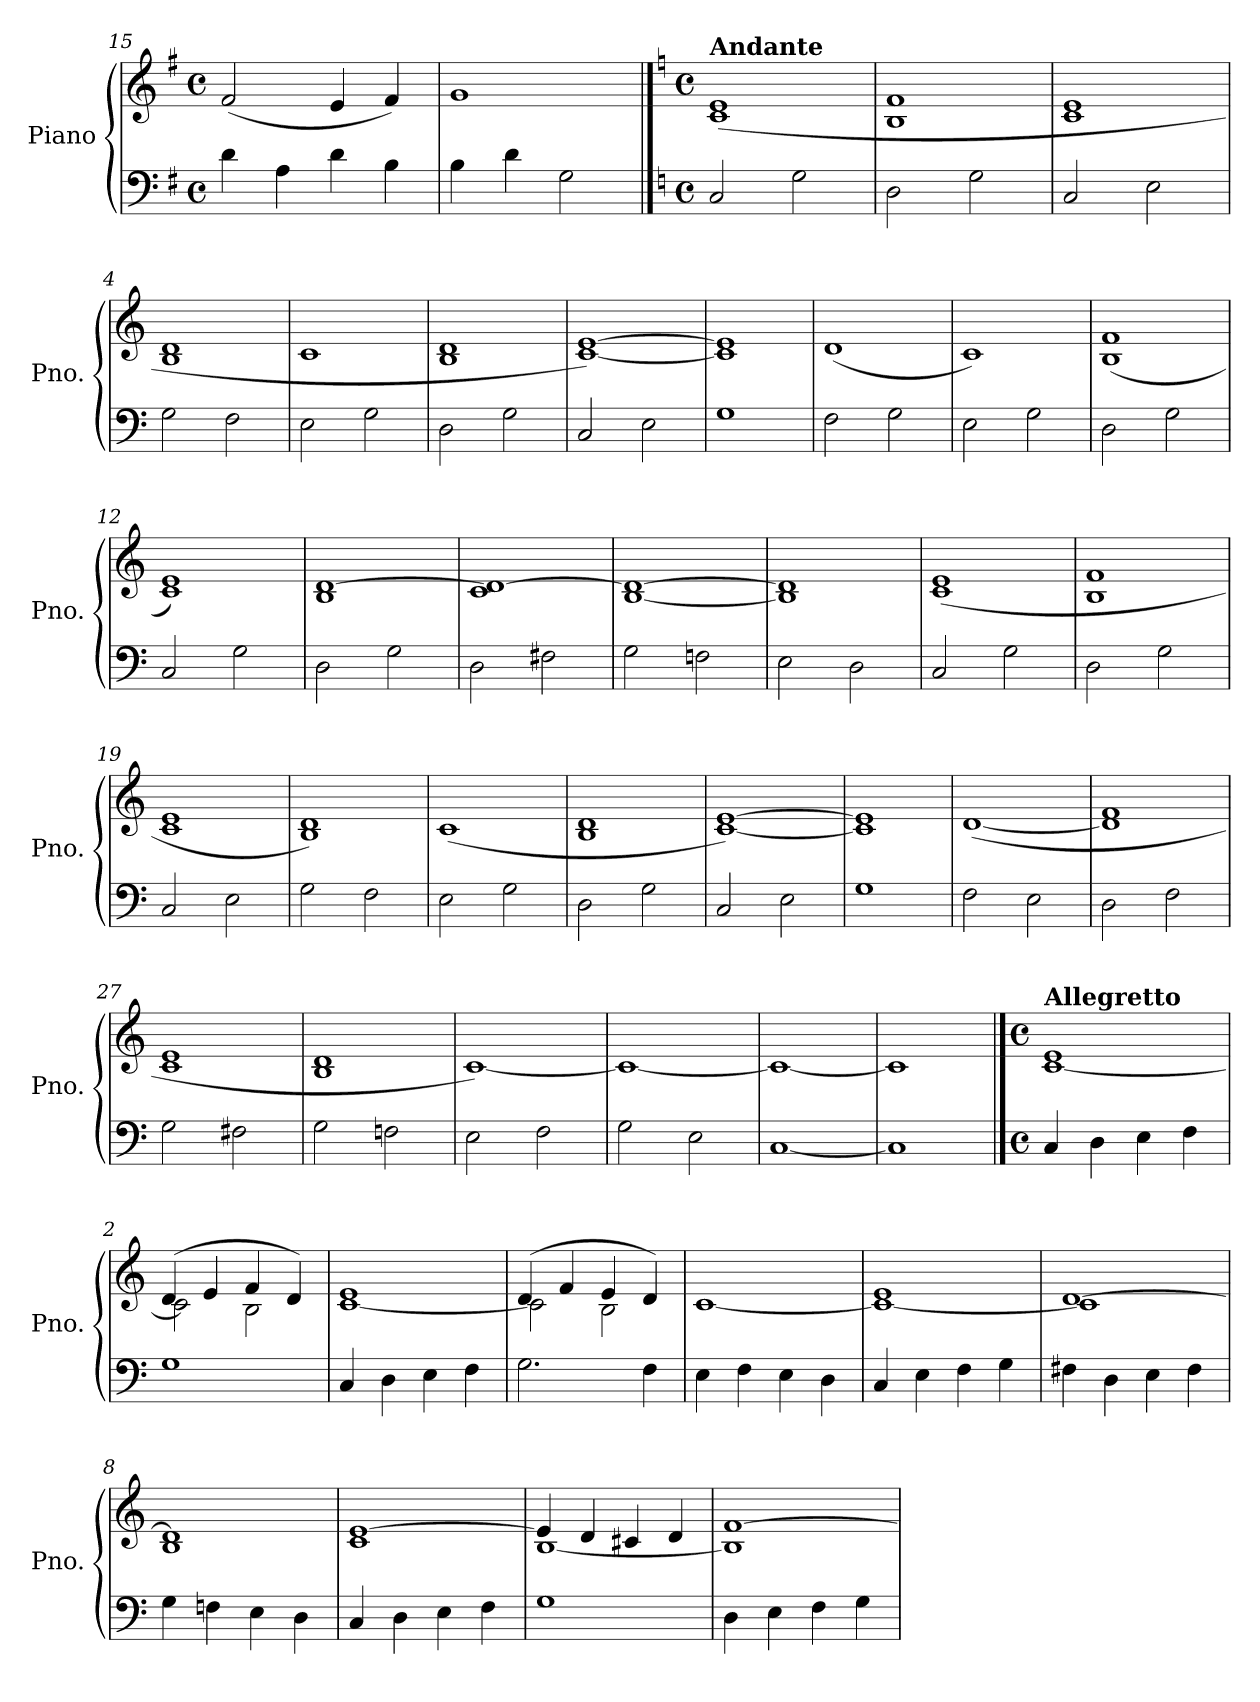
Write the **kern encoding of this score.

**kern	**kern
*part1	*part1
*staff2	*staff1
*I"Piano	*
*I'Pno.	*
*clefF4	*clefG2
*k[f#]	*k[f#]
*M4/4	*M4/4
*met(c)	*met(c)
=15	=15
4d\	(<2f#/
4A\	.
4d\	4e/
4B\	4f#/)
=16	=16
4B\	1g
4d\	.
2G\	.
!!LO:PB:g=z
==1	==1
*k[]	*k[]
*M4/4	*M4/4
*met(c)	*met(c)
!	!LO:TX:a:B:t=Andante
2C/	(>1c 1e
2G\	.
=2	=2
2D\	1B 1f
2G\	.
=3	=3
2C/	1c 1e
2E\	.
=4	=4
2G\	1B 1d
2F\	.
=5	=5
2E\	1c
2G\	.
=6	=6
2D\	1B 1d
2G\	.
=7	=7
2C/	[1c [1e)
2E\	.
=8	=8
1G	1c] 1e]
!!LO:LB:g=z
=9	=9
2F\	(<1d
2G\	.
=10	=10
2E\	1c)
2G\	.
=11	=11
2D\	(>1B 1f
2G\	.
=12	=12
2C/	1c 1e)
2G\	.
=13	=13
2D\	1B [1d
2G\	.
=14	=14
2D\	1c 1d_
2F#X\	.
=15	=15
2G\	[1B 1d_
2Fn\	.
=16	=16
2E\	1B] 1d]
2D\	.
=17	=17
2C/	(>1c 1e
2G\	.
!!LO:LB:g=z
=18	=18
2D\	1B 1f
2G\	.
=19	=19
2C/	1c 1e
2E\	.
=20	=20
2G\	1B 1d)
2F\	.
=21	=21
2E\	(>1c
2G\	.
=22	=22
2D\	1B 1d
2G\	.
=23	=23
2C/	[1c [1e)
2E\	.
=24	=24
1G	1c] 1e]
=25	=25
2F\	(>[1d
2E\	.
=26	=26
2D\	1d] 1f
2F\	.
!!LO:LB:g=z
=27	=27
2G\	1c 1e
2F#X\	.
=28	=28
2G\	1B 1d
2Fn\	.
=29	=29
2E\	[1c)
2F\	.
=30	=30
2G\	1c_
2E\	.
=31	=31
[1C	1c_
=32	=32
1C]	1c]
!!LO:LB:g=z
==1	==1
*M4/4	*M4/4
*met(c)	*met(c)
*	*^
!	!LO:TX:a:B:t=Allegretto	!
4C/	1e	[1c
4D\	.	.
4E\	.	.
4F\	.	.
=2	=2	=2
1G	(>4d/	2c\]
.	4e/	.
.	4f/	2B\
.	4d/)	.
=3	=3	=3
4C/	1e	[1c
4D\	.	.
4E\	.	.
4F\	.	.
=4	=4	=4
2.G\	(>4d/	2c\]
.	4f/	.
.	4e/	2B\
4F\	4d/)	.
=5	=5	=5
4E\	1ryy	[1c
4F\	.	.
4E\	.	.
4D\	.	.
!!LO:LB:g=z	!!
=6	=6	=6
4C/	1e	1c_
4E\	.	.
4F\	.	.
4G\	.	.
=7	=7	=7
4F#X\	[1d	1c]
4D\	.	.
4E\	.	.
4F#\	.	.
=8	=8	=8
4G\	1d]	1B
4Fn\	.	.
4E\	.	.
4D\	.	.
=9	=9	=9
4C/	[1e	1c
4D\	.	.
4E\	.	.
4F\	.	.
=10	=10	=10
1G	4e/]	[1B
.	4d/	.
.	4c#X/	.
.	4d/	.
=11	=11	=11
4D\	[1f	1B]
4E\	.	.
4F\	.	.
4G\	.	.
*	*v	*v
=	=
*-	*-
